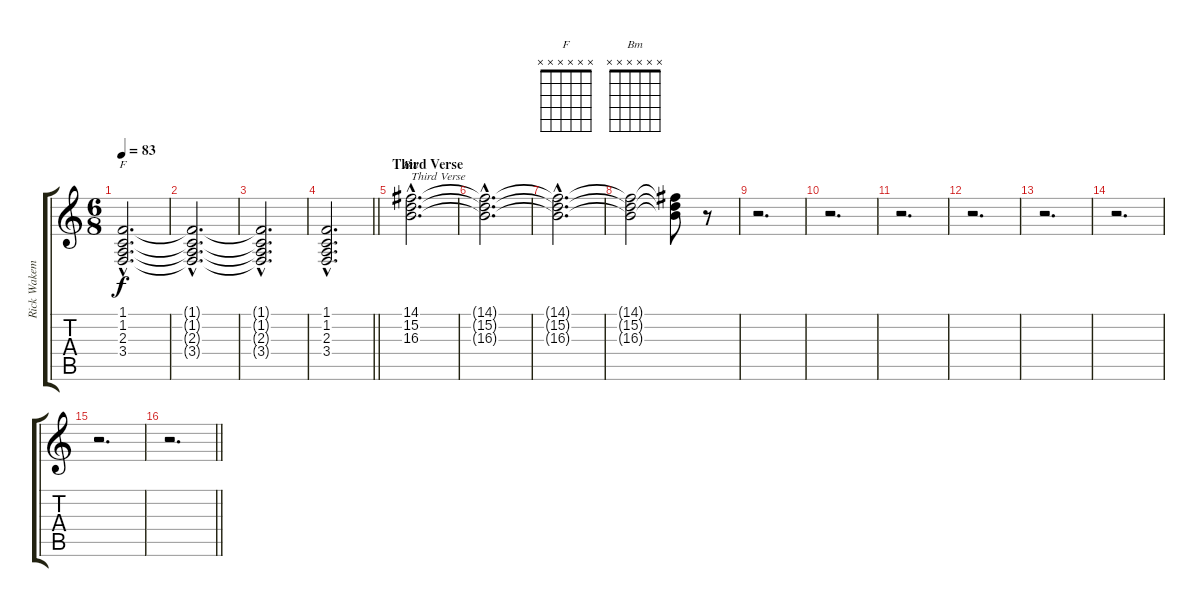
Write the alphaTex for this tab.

\track ("Rick Wakeman 2" "Rick Wakem") {instrument synthstrings2}
\staff {score tabs}
\tuning (E4 B3 G3 D3 A2 E2) {hide}
\chord ("F" x x x x x x) {firstfret 0}
\chord ("Bm" x x x x x x) {firstfret 0}
\ts (6 8)
\tempo 83
\clef g2
\ks c
(1.1{hac} 1.2{hac} 2.3{hac} 3.4{hac}).2{d ch "F" dy f} |
(1.1{hac t} 1.2{hac t} 2.3{hac t} 3.4{hac t}).2{d} |
(1.1{hac t} 1.2{hac t} 2.3{hac t} 3.4{hac t}).2{d} |
\barLineRight lightlight
(1.1{hac} 1.2{hac} 2.3{hac} 3.4{hac}).2{d} |
\section ("" "Third Verse")
(14.1{hac} 15.2{hac} 16.3{hac}).2{d ch "Bm" txt "Third Verse"} |
(14.1{hac t} 15.2{hac t} 16.3{hac t}).2{d} |
(14.1{hac t} 15.2{hac t} 16.3{hac t}).2{d} |
(14.1{t} 15.2{t} 16.3{t}).2 (14.1{t} 15.2{t} 16.3{t}).8 r.8 |
r.2{d} |
r.2{d} |
r.2{d} |
r.2{d} |
r.2{d} |
r.2{d} |
r.2{d} |
\barLineRight lightlight
r.2{d}
